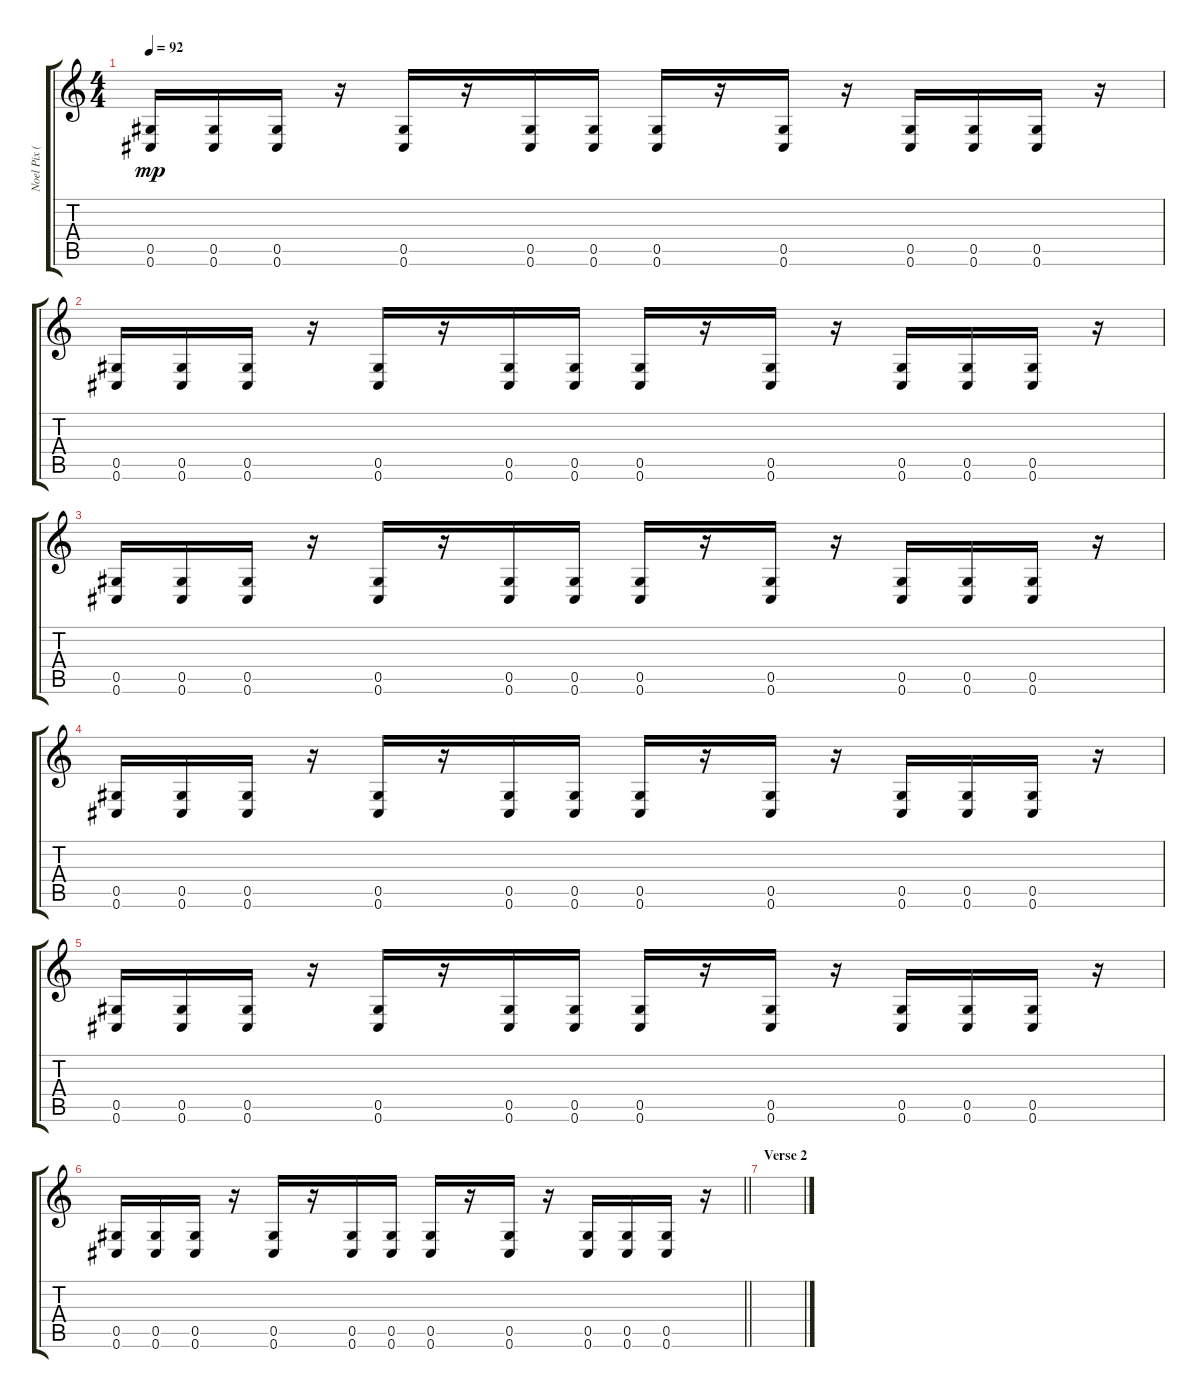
\track ("Noel Pix ( distortion )" "Noel Pix (") {instrument distortionguitar}
\staff {score tabs}
\tuning (Eb4 Bb3 Gb3 Db3 Ab2 Db2) {hide}
\ts (4 4)
\tempo 92
\clef g2
\ks c
(0.5 0.6).16{dy mp} (0.5 0.6).16 (0.5 0.6).16 r.16 (0.5 0.6).16 r.16 (0.5 0.6).16 (0.5 0.6).16 (0.5 0.6).16 r.16 (0.5 0.6).16 r.16 (0.5 0.6).16 (0.5 0.6).16 (0.5 0.6).16 r.16 |
(0.5 0.6).16 (0.5 0.6).16 (0.5 0.6).16 r.16 (0.5 0.6).16 r.16 (0.5 0.6).16 (0.5 0.6).16 (0.5 0.6).16 r.16 (0.5 0.6).16 r.16 (0.5 0.6).16 (0.5 0.6).16 (0.5 0.6).16 r.16 |
(0.5 0.6).16 (0.5 0.6).16 (0.5 0.6).16 r.16 (0.5 0.6).16 r.16 (0.5 0.6).16 (0.5 0.6).16 (0.5 0.6).16 r.16 (0.5 0.6).16 r.16 (0.5 0.6).16 (0.5 0.6).16 (0.5 0.6).16 r.16 |
(0.5 0.6).16 (0.5 0.6).16 (0.5 0.6).16 r.16 (0.5 0.6).16 r.16 (0.5 0.6).16 (0.5 0.6).16 (0.5 0.6).16 r.16 (0.5 0.6).16 r.16 (0.5 0.6).16 (0.5 0.6).16 (0.5 0.6).16 r.16 |
(0.5 0.6).16 (0.5 0.6).16 (0.5 0.6).16 r.16 (0.5 0.6).16 r.16 (0.5 0.6).16 (0.5 0.6).16 (0.5 0.6).16 r.16 (0.5 0.6).16 r.16 (0.5 0.6).16 (0.5 0.6).16 (0.5 0.6).16 r.16 |
\barLineRight lightlight
(0.5 0.6).16 (0.5 0.6).16 (0.5 0.6).16 r.16 (0.5 0.6).16 r.16 (0.5 0.6).16 (0.5 0.6).16 (0.5 0.6).16 r.16 (0.5 0.6).16 r.16 (0.5 0.6).16 (0.5 0.6).16 (0.5 0.6).16 r.16 |
\section ("" "Verse 2")
